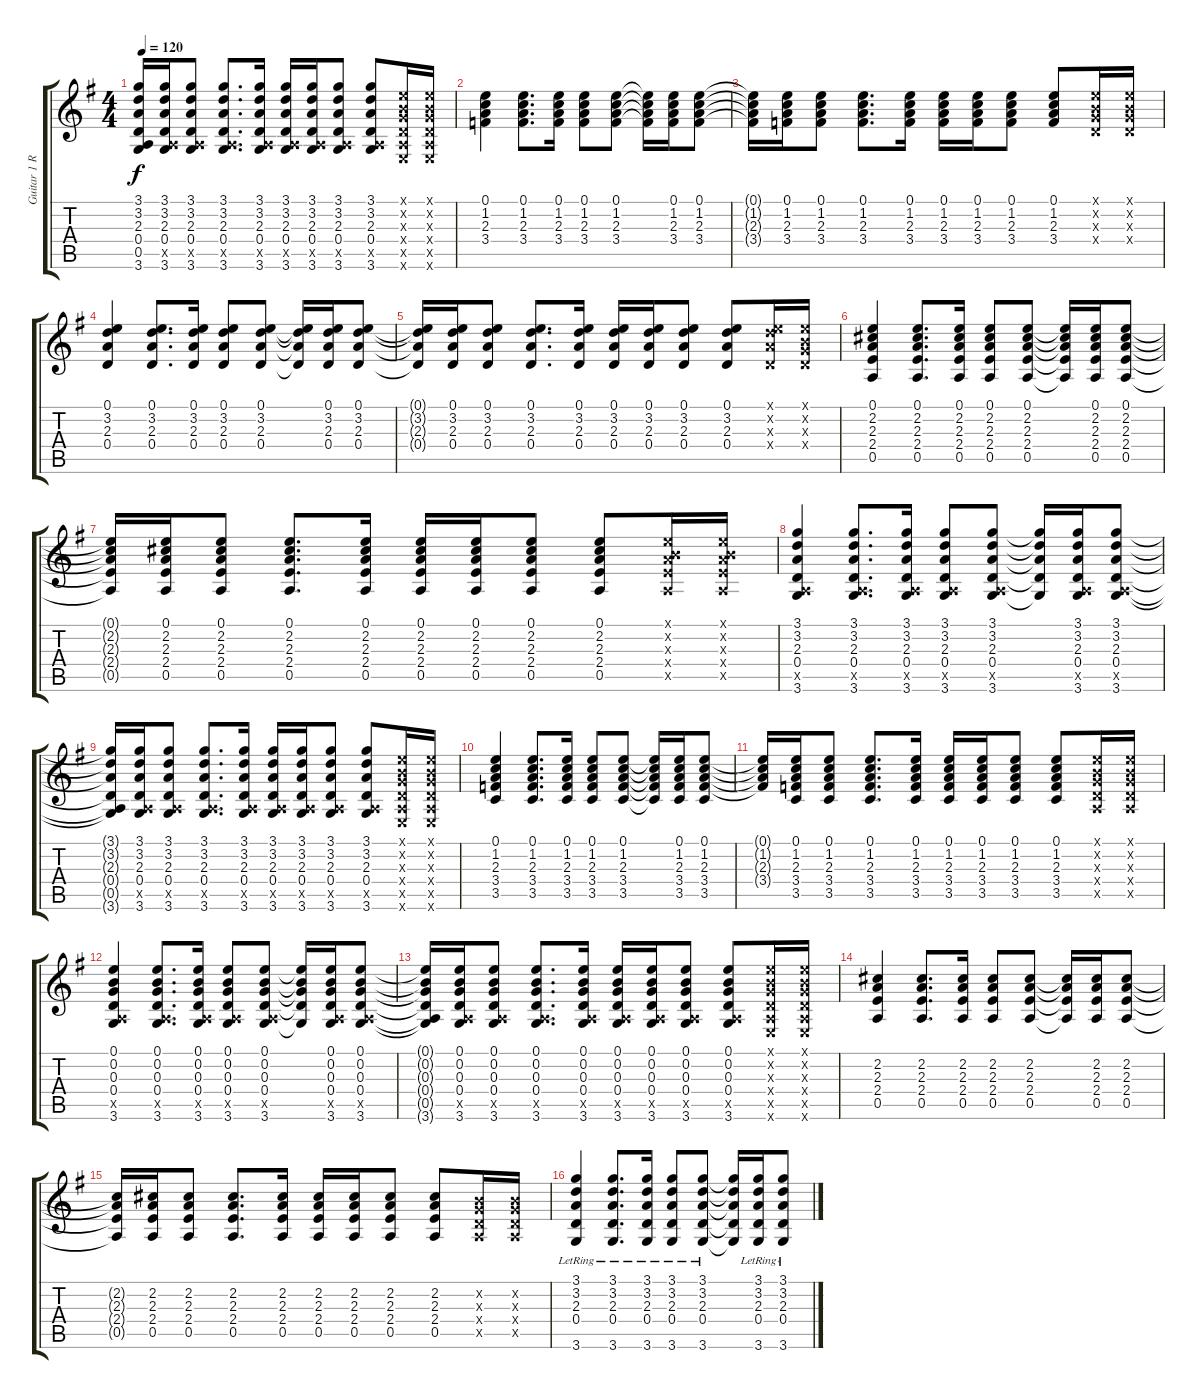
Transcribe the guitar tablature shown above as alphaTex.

\track ("Guitar 1 R" "Guitar 1 R") {instrument acousticguitarsteel}
\staff {score tabs}
\tuning (E4 B3 G3 D3 A2 E2) {hide}
\ts (4 4)
\tempo 120
\clef g2
\ks g
(3.1{t} 3.2{t} 2.3{t} 0.4{t} 0.5{t} 3.6{t}).16{dy f} (3.1 3.2 2.3 0.4 0.5{x} 3.6).16 (3.1 3.2 2.3 0.4 0.5{x} 3.6).8 (3.1 3.2 2.3 0.4 0.5{x} 3.6).8{d} (3.1 3.2 2.3 0.4 0.5{x} 3.6).16 (3.1 3.2 2.3 0.4 0.5{x} 3.6).16 (3.1 3.2 2.3 0.4 0.5{x} 3.6).16 (3.1 3.2 2.3 0.4 0.5{x} 3.6).8 (3.1 3.2 2.3 0.4 0.5{x} 3.6).8 (0.1{x} 0.2{x} 0.3{x} 0.4{x} 0.5{x} 0.6{x}).16 (0.1{x} 0.2{x} 0.3{x} 0.4{x} 0.5{x} 0.6{x}).16 |
(0.1 1.2 2.3 3.4).4 (0.1 1.2 2.3 3.4).8{d} (0.1 1.2 2.3 3.4).16 (0.1 1.2 2.3 3.4).8 (0.1 1.2 2.3 3.4).8 (0.1{t} 1.2{t} 2.3{t} 3.4{t}).16 (0.1 1.2 2.3 3.4).16 (0.1 1.2 2.3 3.4).8 |
(0.1{t} 1.2{t} 2.3{t} 3.4{t}).16 (0.1 1.2 2.3 3.4).16 (0.1 1.2 2.3 3.4).8 (0.1 1.2 2.3 3.4).8{d} (0.1 1.2 2.3 3.4).16 (0.1 1.2 2.3 3.4).16 (0.1 1.2 2.3 3.4).16 (0.1 1.2 2.3 3.4).8 (0.1 1.2 2.3 3.4).8 (0.1{x} 0.2{x} 0.3{x} 0.4{x}).16 (0.1{x} 0.2{x} 0.3{x} 0.4{x}).16 |
(0.1 3.2 2.3 0.4).4 (0.1 3.2 2.3 0.4).8{d} (0.1 3.2 2.3 0.4).16 (0.1 3.2 2.3 0.4).8 (0.1 3.2 2.3 0.4).8 (0.1{t} 3.2{t} 2.3{t} 0.4{t}).16 (0.1 3.2 2.3 0.4).16 (0.1 3.2 2.3 0.4).8 |
(0.1{t} 3.2{t} 2.3{t} 0.4{t}).16 (0.1 3.2 2.3 0.4).16 (0.1 3.2 2.3 0.4).8 (0.1 3.2 2.3 0.4).8{d} (0.1 3.2 2.3 0.4).16 (0.1 3.2 2.3 0.4).16 (0.1 3.2 2.3 0.4).16 (0.1 3.2 2.3 0.4).8 (0.1 3.2 2.3 0.4).8 (0.1{x} 3.2{x} 2.3{x} 0.4{x}).16 (0.1{x} 0.2{x} 0.3{x} 0.4{x}).16 |
(0.1 2.2 2.3 2.4 0.5).4 (0.1 2.2 2.3 2.4 0.5).8{d} (0.1 2.2 2.3 2.4 0.5).16 (0.1 2.2 2.3 2.4 0.5).8 (0.1 2.2 2.3 2.4 0.5).8 (0.1{t} 2.2{t} 2.3{t} 2.4{t} 0.5{t}).16 (0.1 2.2 2.3 2.4 0.5).16 (0.1 2.2 2.3 2.4 0.5).8 |
(0.1{t} 2.2{t} 2.3{t} 2.4{t} 0.5{t}).16 (0.1 2.2 2.3 2.4 0.5).16 (0.1 2.2 2.3 2.4 0.5).8 (0.1 2.2 2.3 2.4 0.5).8{d} (0.1 2.2 2.3 2.4 0.5).16 (0.1 2.2 2.3 2.4 0.5).16 (0.1 2.2 2.3 2.4 0.5).16 (0.1 2.2 2.3 2.4 0.5).8 (0.1 2.2 2.3 2.4 0.5).8 (0.1{x} 0.2{x} 2.3{x} 2.4{x} 0.5{x}).16 (0.1{x} 0.2{x} 2.3{x} 2.4{x} 0.5{x}).16 |
(3.1 3.2 2.3 0.4 0.5{x} 3.6).4 (3.1 3.2 2.3 0.4 0.5{x} 3.6).8{d} (3.1 3.2 2.3 0.4 0.5{x} 3.6).16 (3.1 3.2 2.3 0.4 0.5{x} 3.6).8 (3.1 3.2 2.3 0.4 0.5{x} 3.6).8 (3.1{t} 3.2{t} 2.3{t} 0.4{t} 3.6{t}).16 (3.1 3.2 2.3 0.4 0.5{x} 3.6).16 (3.1 3.2 2.3 0.4 0.5{x} 3.6).8 |
(3.1{t} 3.2{t} 2.3{t} 0.4{t} 0.5{t} 3.6{t}).16 (3.1 3.2 2.3 0.4 0.5{x} 3.6).16 (3.1 3.2 2.3 0.4 0.5{x} 3.6).8 (3.1 3.2 2.3 0.4 0.5{x} 3.6).8{d} (3.1 3.2 2.3 0.4 0.5{x} 3.6).16 (3.1 3.2 2.3 0.4 0.5{x} 3.6).16 (3.1 3.2 2.3 0.4 0.5{x} 3.6).16 (3.1 3.2 2.3 0.4 0.5{x} 3.6).8 (3.1 3.2 2.3 0.4 0.5{x} 3.6).8 (0.1{x} 0.2{x} 0.3{x} 0.4{x} 0.5{x} 0.6{x}).16 (0.1{x} 0.2{x} 0.3{x} 0.4{x} 0.5{x} 0.6{x}).16 |
(0.1 1.2 2.3 3.4 3.5).4 (0.1 1.2 2.3 3.4 3.5).8{d} (0.1 1.2 2.3 3.4 3.5).16 (0.1 1.2 2.3 3.4 3.5).8 (0.1 1.2 2.3 3.4 3.5).8 (0.1{t} 1.2{t} 2.3{t} 3.4{t} 3.5{t}).16 (0.1 1.2 2.3 3.4 3.5).16 (0.1 1.2 2.3 3.4 3.5).8 |
(0.1{t} 1.2{t} 2.3{t} 3.4{t}).16 (0.1 1.2 2.3 3.4 3.5).16 (0.1 1.2 2.3 3.4 3.5).8 (0.1 1.2 2.3 3.4 3.5).8{d} (0.1 1.2 2.3 3.4 3.5).16 (0.1 1.2 2.3 3.4 3.5).16 (0.1 1.2 2.3 3.4 3.5).16 (0.1 1.2 2.3 3.4 3.5).8 (0.1 1.2 2.3 3.4 3.5).8 (0.1{x} 0.2{x} 0.3{x} 0.4{x} 0.5{x}).16 (0.1{x} 0.2{x} 0.3{x} 0.4{x} 0.5{x}).16 |
(0.1 0.2 0.3 0.4 0.5{x} 3.6).4 (0.1 0.2 0.3 0.4 0.5{x} 3.6).8{d} (0.1 0.2 0.3 0.4 0.5{x} 3.6).16 (0.1 0.2 0.3 0.4 0.5{x} 3.6).8 (0.1 0.2 0.3 0.4 0.5{x} 3.6).8 (0.1{t} 0.2{t} 0.3{t} 0.4{t} 3.6{t}).16 (0.1 0.2 0.3 0.4 0.5{x} 3.6).16 (0.1 0.2 0.3 0.4 0.5{x} 3.6).8 |
(0.1{t} 0.2{t} 0.3{t} 0.4{t} 0.5{t} 3.6{t}).16 (0.1 0.2 0.3 0.4 0.5{x} 3.6).16 (0.1 0.2 0.3 0.4 0.5{x} 3.6).8 (0.1 0.2 0.3 0.4 0.5{x} 3.6).8{d} (0.1 0.2 0.3 0.4 0.5{x} 3.6).16 (0.1 0.2 0.3 0.4 0.5{x} 3.6).16 (0.1 0.2 0.3 0.4 0.5{x} 3.6).16 (0.1 0.2 0.3 0.4 0.5{x} 3.6).8 (0.1 0.2 0.3 0.4 0.5{x} 3.6).8 (0.1{x} 0.2{x} 0.3{x} 0.4{x} 0.5{x} 0.6{x}).16 (0.1{x} 0.2{x} 0.3{x} 0.4{x} 0.5{x} 0.6{x}).16 |
(2.2 2.3 2.4 0.5).4 (2.2 2.3 2.4 0.5).8{d} (2.2 2.3 2.4 0.5).16 (2.2 2.3 2.4 0.5).8 (2.2 2.3 2.4 0.5).8 (2.2{t} 2.3{t} 2.4{t} 0.5{t}).16 (2.2 2.3 2.4 0.5).16 (2.2 2.3 2.4 0.5).8 |
(2.2{t} 2.3{t} 2.4{t} 0.5{t}).16 (2.2 2.3 2.4 0.5).16 (2.2 2.3 2.4 0.5).8 (2.2 2.3 2.4 0.5).8{d} (2.2 2.3 2.4 0.5).16 (2.2 2.3 2.4 0.5).16 (2.2 2.3 2.4 0.5).16 (2.2 2.3 2.4 0.5).8 (2.2 2.3 2.4 0.5).8 (0.2{x} 0.3{x} 0.4{x} 0.5{x}).16 (0.2{x} 0.3{x} 0.4{x} 0.5{x}).16 |
(3.1{lr} 3.2{lr} 2.3{lr} 0.4{lr} 3.6{lr}).4 (3.1{lr} 3.2{lr} 2.3{lr} 0.4{lr} 3.6{lr}).8{d} (3.1{lr} 3.2{lr} 2.3{lr} 0.4{lr} 3.6{lr}).16 (3.1{lr} 3.2{lr} 2.3{lr} 0.4{lr} 3.6{lr}).8 (3.1{lr} 3.2{lr} 2.3{lr} 0.4{lr} 3.6{lr}).8 (3.1{t} 3.2{t} 2.3{t} 0.4{t} 3.6{t}).16 (3.1{lr} 3.2{lr} 2.3{lr} 0.4{lr} 3.6{lr}).16 (3.1{lr} 3.2{lr} 2.3{lr} 0.4{lr} 3.6{lr}).8
